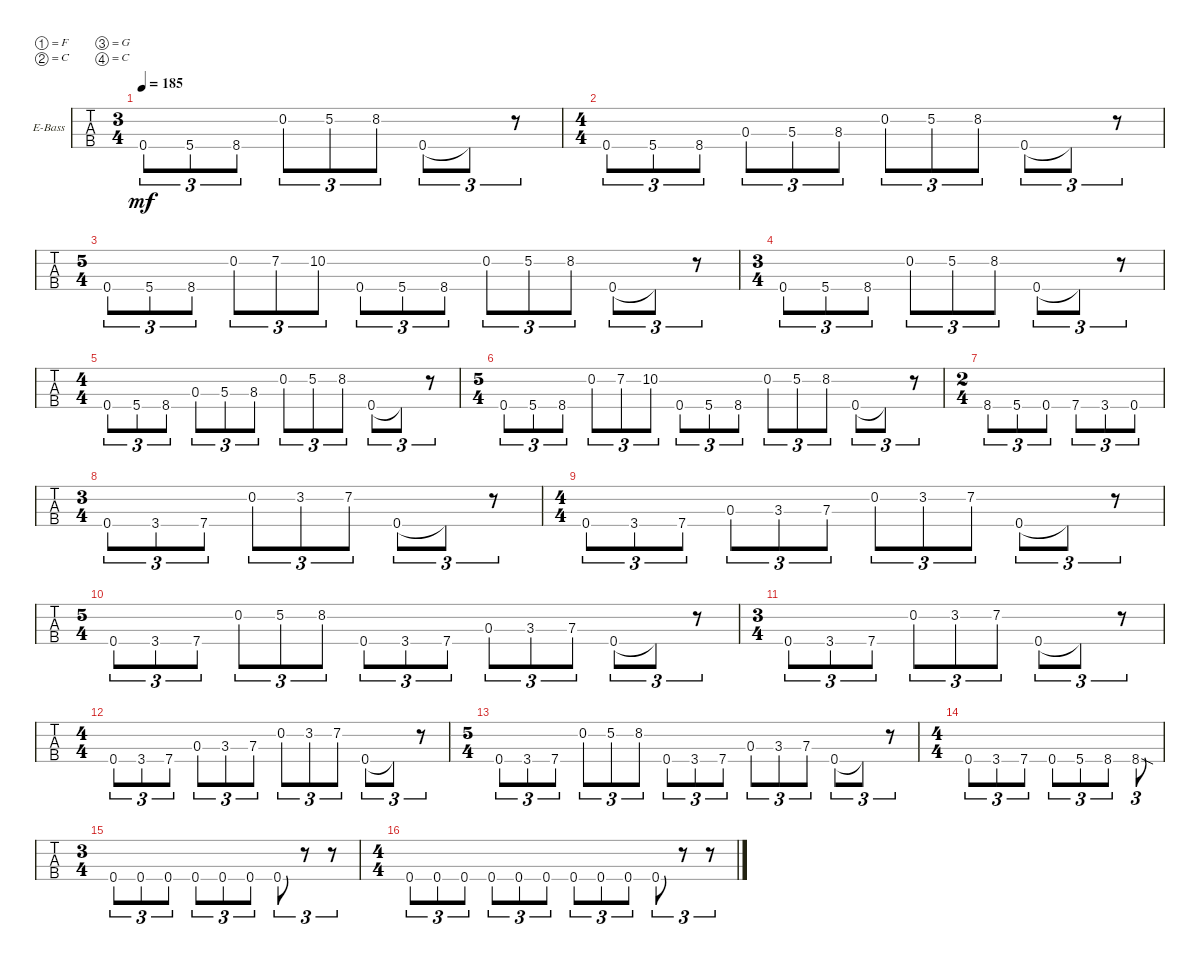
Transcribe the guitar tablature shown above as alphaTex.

\defaultSystemsLayout 4
\bracketExtendMode groupsimilarinstruments
\firstSystemTrackNameOrientation horizontal
\otherSystemsTrackNameOrientation horizontal
\track ("Chad" "E-Bass") {instrument electricbassfinger}
\staff {tabs}
\tuning (F2 C2 G1 C1)
\ts (3 4)
\tempo 185
\clef f4
\ks c
0.4.8{tu (3 2) dy mf instrument electricbassfinger} 5.4.8{tu (3 2)} 8.4.8{tu (3 2)} 0.2.8{tu (3 2)} 5.2.8{tu (3 2)} 8.2.8{tu (3 2)} 0.4.8{tu (3 2)} 0.4{t}.8{tu (3 2)} r.8{tu (3 2)} |
\ts (4 4)
0.4.8{tu (3 2)} 5.4.8{tu (3 2)} 8.4.8{tu (3 2)} 0.3.8{tu (3 2)} 5.3.8{tu (3 2)} 8.3.8{tu (3 2)} 0.2.8{tu (3 2)} 5.2.8{tu (3 2)} 8.2.8{tu (3 2)} 0.4.8{tu (3 2)} 0.4{t}.8{tu (3 2)} r.8{tu (3 2)} |
\ts (5 4)
0.4.8{tu (3 2)} 5.4.8{tu (3 2)} 8.4.8{tu (3 2)} 0.2.8{tu (3 2)} 7.2.8{tu (3 2)} 10.2.8{tu (3 2)} 0.4.8{tu (3 2)} 5.4.8{tu (3 2)} 8.4.8{tu (3 2)} 0.2.8{tu (3 2)} 5.2.8{tu (3 2)} 8.2.8{tu (3 2)} 0.4.8{tu (3 2)} 0.4{t}.8{tu (3 2)} r.8{tu (3 2)} |
\ts (3 4)
0.4.8{tu (3 2)} 5.4.8{tu (3 2)} 8.4.8{tu (3 2)} 0.2.8{tu (3 2)} 5.2.8{tu (3 2)} 8.2.8{tu (3 2)} 0.4.8{tu (3 2)} 0.4{t}.8{tu (3 2)} r.8{tu (3 2)} |
\ts (4 4)
0.4.8{tu (3 2)} 5.4.8{tu (3 2)} 8.4.8{tu (3 2)} 0.3.8{tu (3 2)} 5.3.8{tu (3 2)} 8.3.8{tu (3 2)} 0.2.8{tu (3 2)} 5.2.8{tu (3 2)} 8.2.8{tu (3 2)} 0.4.8{tu (3 2)} 0.4{t}.8{tu (3 2)} r.8{tu (3 2)} |
\ts (5 4)
0.4.8{tu (3 2)} 5.4.8{tu (3 2)} 8.4.8{tu (3 2)} 0.2.8{tu (3 2)} 7.2.8{tu (3 2)} 10.2.8{tu (3 2)} 0.4.8{tu (3 2)} 5.4.8{tu (3 2)} 8.4.8{tu (3 2)} 0.2.8{tu (3 2)} 5.2.8{tu (3 2)} 8.2.8{tu (3 2)} 0.4.8{tu (3 2)} 0.4{t}.8{tu (3 2)} r.8{tu (3 2)} |
\ts (2 4)
8.4.8{tu (3 2)} 5.4.8{tu (3 2)} 0.4.8{tu (3 2)} 7.4.8{tu (3 2)} 3.4.8{tu (3 2)} 0.4.8{tu (3 2)} |
\ts (3 4)
0.4.8{tu (3 2)} 3.4.8{tu (3 2)} 7.4.8{tu (3 2)} 0.2.8{tu (3 2)} 3.2.8{tu (3 2)} 7.2.8{tu (3 2)} 0.4.8{tu (3 2)} 0.4{t}.8{tu (3 2)} r.8{tu (3 2)} |
\ts (4 4)
0.4.8{tu (3 2)} 3.4.8{tu (3 2)} 7.4.8{tu (3 2)} 0.3.8{tu (3 2)} 3.3.8{tu (3 2)} 7.3.8{tu (3 2)} 0.2.8{tu (3 2)} 3.2.8{tu (3 2)} 7.2.8{tu (3 2)} 0.4.8{tu (3 2)} 0.4{t}.8{tu (3 2)} r.8{tu (3 2)} |
\ts (5 4)
0.4.8{tu (3 2)} 3.4.8{tu (3 2)} 7.4.8{tu (3 2)} 0.2.8{tu (3 2)} 5.2.8{tu (3 2)} 8.2.8{tu (3 2)} 0.4.8{tu (3 2)} 3.4.8{tu (3 2)} 7.4.8{tu (3 2)} 0.3.8{tu (3 2)} 3.3.8{tu (3 2)} 7.3.8{tu (3 2)} 0.4.8{tu (3 2)} 0.4{t}.8{tu (3 2)} r.8{tu (3 2)} |
\ts (3 4)
0.4.8{tu (3 2)} 3.4.8{tu (3 2)} 7.4.8{tu (3 2)} 0.2.8{tu (3 2)} 3.2.8{tu (3 2)} 7.2.8{tu (3 2)} 0.4.8{tu (3 2)} 0.4{t}.8{tu (3 2)} r.8{tu (3 2)} |
\ts (4 4)
0.4.8{tu (3 2)} 3.4.8{tu (3 2)} 7.4.8{tu (3 2)} 0.3.8{tu (3 2)} 3.3.8{tu (3 2)} 7.3.8{tu (3 2)} 0.2.8{tu (3 2)} 3.2.8{tu (3 2)} 7.2.8{tu (3 2)} 0.4.8{tu (3 2)} 0.4{t}.8{tu (3 2)} r.8{tu (3 2)} |
\ts (5 4)
0.4.8{tu (3 2)} 3.4.8{tu (3 2)} 7.4.8{tu (3 2)} 0.2.8{tu (3 2)} 5.2.8{tu (3 2)} 8.2.8{tu (3 2)} 0.4.8{tu (3 2)} 3.4.8{tu (3 2)} 7.4.8{tu (3 2)} 0.3.8{tu (3 2)} 3.3.8{tu (3 2)} 7.3.8{tu (3 2)} 0.4.8{tu (3 2)} 0.4{t}.8{tu (3 2)} r.8{tu (3 2)} |
\ts (4 4)
0.4.8{tu (3 2)} 3.4.8{tu (3 2)} 7.4{hac}.8{tu (3 2)} 0.4.8{tu (3 2)} 5.4.8{tu (3 2)} 8.4.8{tu (3 2)} 8.4{sod}.8{tu (3 2)} |
\ts (3 4)
0.4.8{tu (3 2)} 0.4.8{tu (3 2)} 0.4.8{tu (3 2)} 0.4.8{tu (3 2)} 0.4.8{tu (3 2)} 0.4.8{tu (3 2)} 0.4.8{tu (3 2)} r.8{tu (3 2)} r.8{tu (3 2)} |
\ts (4 4)
0.4.8{tu (3 2)} 0.4.8{tu (3 2)} 0.4.8{tu (3 2)} 0.4.8{tu (3 2)} 0.4.8{tu (3 2)} 0.4.8{tu (3 2)} 0.4.8{tu (3 2)} 0.4.8{tu (3 2)} 0.4.8{tu (3 2)} 0.4.8{tu (3 2)} r.8{tu (3 2)} r.8{tu (3 2)}
